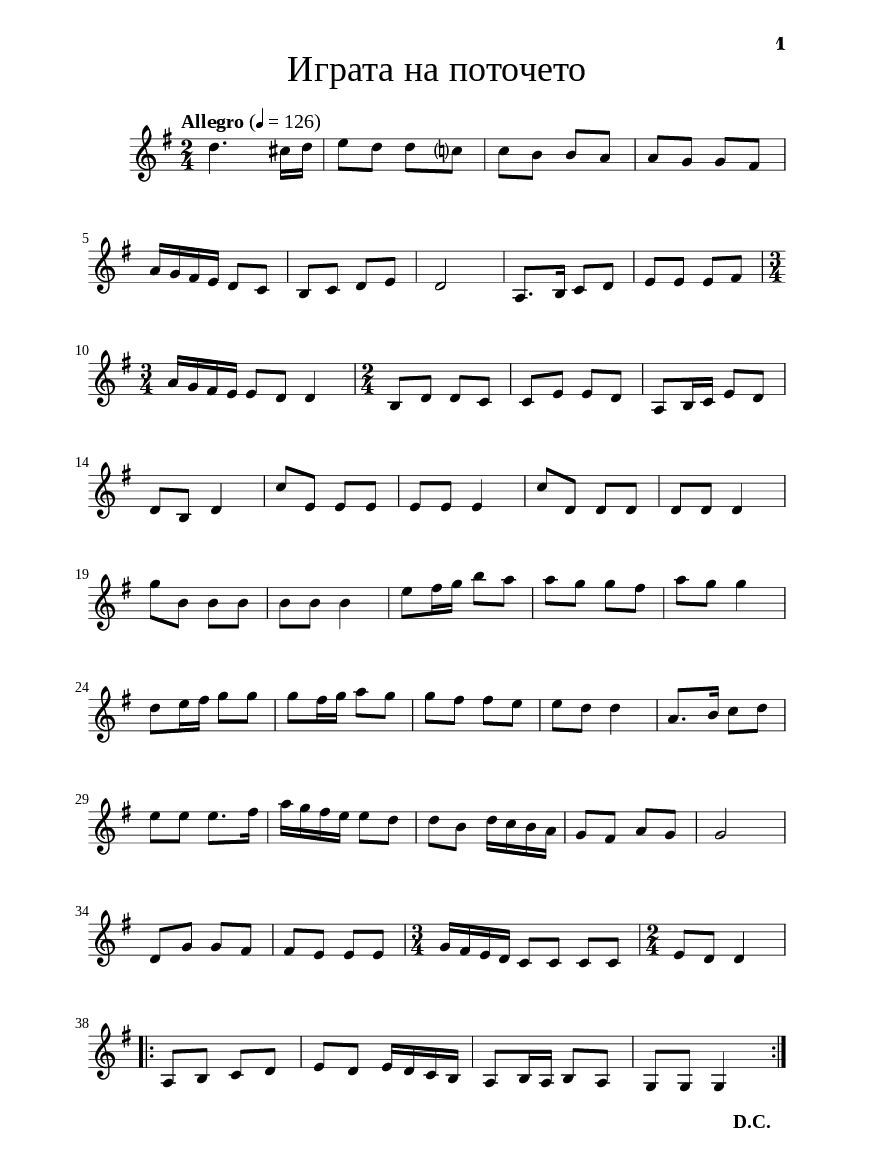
\version "2.24.4"

% include paper part and global functions
\include "include/globals.ily"

\bookpart {
  \label #'ref172
  \tocItem \markup "Играта на поточето"
  \paper {
    print-all-headers = ##t
    print-page-number = ##t
    print-first-page-number = ##t


    % put page numbers on the top and change the font style.
    oddHeaderMarkup = \markup
    \fill-line {
      ""
      \unless \on-first-page-of-part \fromproperty #'header:instrument
      \if \should-print-page-number \abs-fontsize #7 { \number \fromproperty #'page:page-number-string }
    }
    %% evenHeaderMarkup would inherit the value of
    %% oddHeaderMarkup if it were not defined here
    evenHeaderMarkup = \markup
    \fill-line {
      \if \should-print-page-number \abs-fontsize #7 { \number \fromproperty #'page:page-number-string }
      \unless \on-first-page-of-part \fromproperty #'header:instrument
      ""
    }

    oddFooterMarkup = \markup ""

    evenFooterMarkup = ""
    left-margin = 1.5\cm
    right-margin = 1.5\cm
    top-margin = 1\cm
    bottom-margin = 1.2\cm
    ragged-bottom = ##t % do not spread the staves to fill the whole vertical space
    top-markup-spacing.basic-distance = 0\mm % margin between page number and system for the first page
    top-system-spacing.basic-distance = 10\mm % margin between page number and system for the other pages

    % change distance between staves
    system-system-spacing =
    #'((basic-distance . 15)
       (minimum-distance . 6)
       (padding . 1)
       (stretchability . 12))
  }
  \score {
    \include "include/score-layout.ily"

    \new Voice \absolute {
      \clef treble
      \key g \major
      \time 2/4
      \tempoFunc "Allegro" 4 "126"
      %\autoBeamOff
      d''4. cis''16 d''16 | % 2
      e''8 d''8 d''8 c''?8 | % 3
      c''8 b'8 b'8 a'8 | % 4
      a'8 g'8 g'8 fis'8 \break | % 5
      a'16 g'16 fis'16 e'16 d'8 c'8 | % 6
      b8 c'8 d'8 e'8 | % 7
      d'2 | % 8
      a8. b16 c'8 d'8 | % 9
      e'8 e'8 e'8 fis'8 \break

      \time 3/4  a'16 g'16 fis'16 e'16 e'8 d'8 d'4 | % 11
      \time 2/4  b8 d'8 d'8 c'8 | % 12
      c'8 e'8 e'8 d'8 | % 13
      a8 b16 c'16 e'8 d'8 \break | % 14
      d'8 b8 d'4 | % 15
      c''8 e'8 e'8 e'8 | % 16
      e'8 e'8 e'4 | % 17
      c''8 d'8 d'8 d'8 | % 18
      d'8 d'8 d'4 \break | % 19
      g''8 b'8 b'8 b'8 |
      b'8 b'8 b'4 | % 21
      e''8 fis''16 g''16 b''8 a''8 | % 22
      a''8 g''8 g''8 fis''8 | % 23
      a''8 g''8 g''4 \break | % 24
      d''8 e''16 fis''16 g''8 g''8 | % 25
      g''8 fis''16 g''16 a''8 g''8 | % 26
      g''8 fis''8 fis''8 e''8 | % 27
      e''8 d''8 d''4 | % 28
      a'8. b'16 c''8 d''8 \break | % 29
      e''8 e''8 e''8. fis''16 |
      a''16 g''16 fis''16 e''16 e''8 d''8 | % 31
      d''8 b'8 d''16 c''16 b'16 a'16 | % 32
      g'8 fis'8 a'8 g'8 | % 33
      g'2 \break | % 34
      d'8 g'8 g'8 fis'8 | % 35
      fis'8 e'8 e'8 e'8 | % 36
      \time 3/4  g'16 fis'16 e'16 d'16 \autoBeamOff c'8 [c'8] c'8 [c'8] | \autoBeamOn % 37
      \time 2/4  e'8 d'8 d'4 \break | % 38
      \bar ".|:-|"
      a8 b8 c'8 d'8 | % 39
      e'8 d'8 e'16 d'16 c'16 b16 |
      a8 b16 a16 b8 a8 | % 41
      g8 g8 g4
      \bar ":|."
    }

    %\addlyrics {}

    \header {
      title = \titleFunc #'ref_desc_10 "Играта на поточето" "Igrata na potočeto  –  Das Spiel der Quelle"
    }

    \midi{}

  } % score

  \markup \dcr-one "D.C." #4.2
} % bookpart

% Più mosso
%
